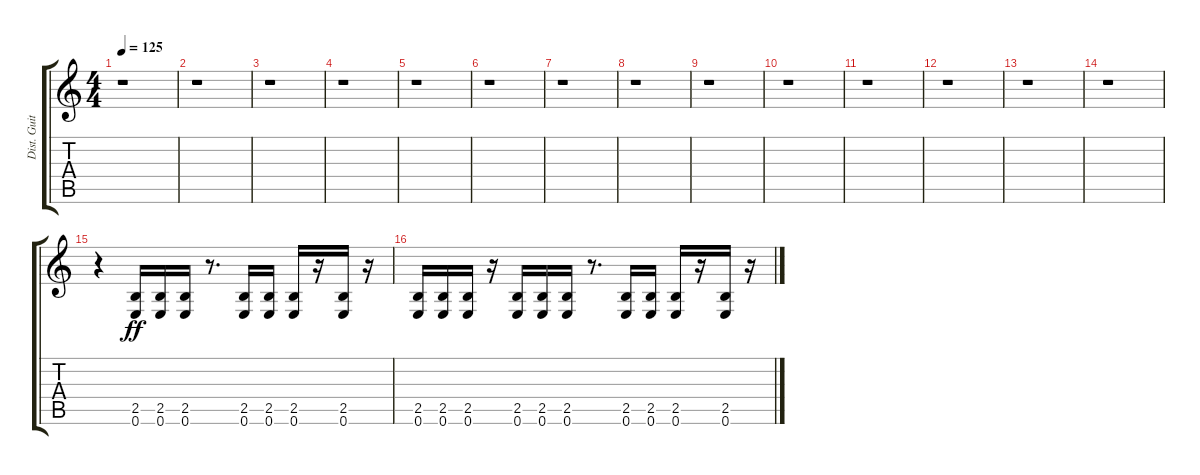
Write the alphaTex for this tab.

\track ("Dist. Guitar I." "Dist. Guit") {instrument distortionguitar}
\staff {score tabs}
\tuning (E4 B3 G3 D3 A2 E2) {hide}
\ts (4 4)
\tempo 125
\clef g2
\ks c
r.1{dy ff} |
r.1 |
r.1 |
r.1 |
r.1 |
r.1 |
r.1 |
r.1 |
r.1 |
r.1 |
r.1 |
r.1 |
r.1 |
r.1 |
r.4 (2.5 0.6).16 (2.5 0.6).16 (2.5 0.6).16 r.8{d} (2.5 0.6).16 (2.5 0.6).16 (2.5 0.6).16 r.16 (2.5 0.6).16 r.16 |
(2.5 0.6).16 (2.5 0.6).16 (2.5 0.6).16 r.16 (2.5 0.6).16 (2.5 0.6).16 (2.5 0.6).16 r.8{d} (2.5 0.6).16 (2.5 0.6).16 (2.5 0.6).16 r.16 (2.5 0.6).16 r.16
